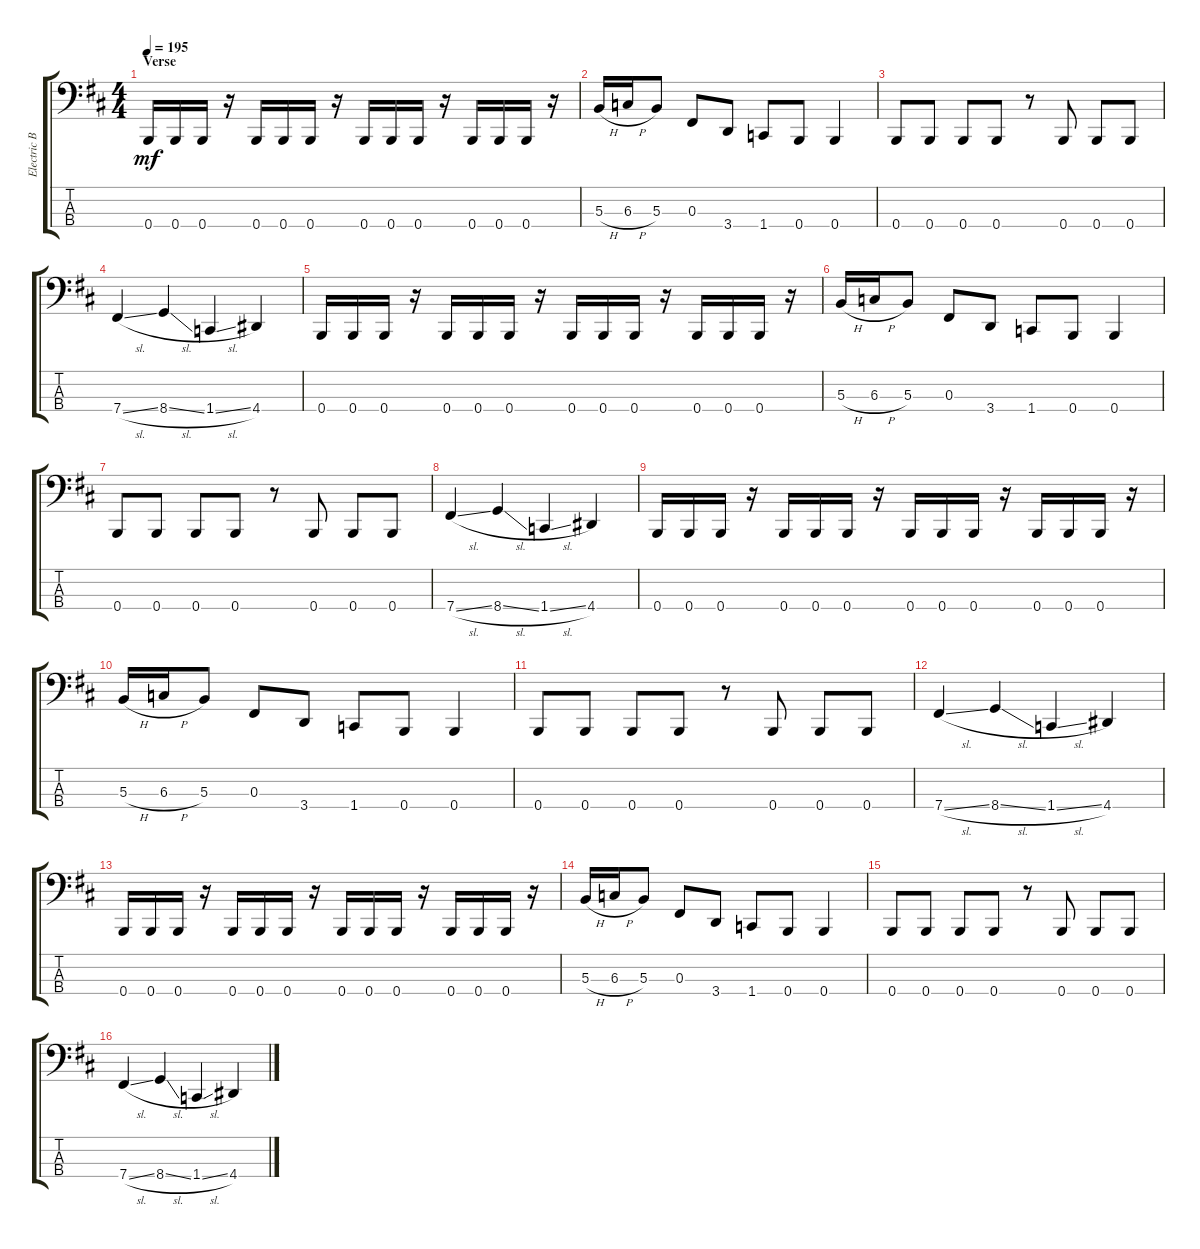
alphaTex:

\track ("Electric Bass" "Electric B") {instrument electricbassfinger}
\staff {score tabs}
\tuning (E2 B1 Gb1 B0) {hide}
\ts (4 4)
\section ("" "Verse")
\tempo 195
\clef f4
\ks bminor
0.4.16{dy mf} 0.4.16 0.4.16 r.16 0.4.16 0.4.16 0.4.16 r.16 0.4.16 0.4.16 0.4.16 r.16 0.4.16 0.4.16 0.4.16 r.16 |
5.3{h}.16 6.3{h}.16 5.3.8 0.3.8 3.4.8 1.4.8 0.4.8 0.4.4 |
0.4.8 0.4.8 0.4.8 0.4.8 r.8 0.4.8 0.4.8 0.4.8 |
7.4{sl}.4 8.4{sl}.4 1.4{sl}.4 4.4.4 |
0.4.16 0.4.16 0.4.16 r.16 0.4.16 0.4.16 0.4.16 r.16 0.4.16 0.4.16 0.4.16 r.16 0.4.16 0.4.16 0.4.16 r.16 |
5.3{h}.16 6.3{h}.16 5.3.8 0.3.8 3.4.8 1.4.8 0.4.8 0.4.4 |
0.4.8 0.4.8 0.4.8 0.4.8 r.8 0.4.8 0.4.8 0.4.8 |
7.4{sl}.4 8.4{sl}.4 1.4{sl}.4 4.4.4 |
0.4.16 0.4.16 0.4.16 r.16 0.4.16 0.4.16 0.4.16 r.16 0.4.16 0.4.16 0.4.16 r.16 0.4.16 0.4.16 0.4.16 r.16 |
5.3{h}.16 6.3{h}.16 5.3.8 0.3.8 3.4.8 1.4.8 0.4.8 0.4.4 |
0.4.8 0.4.8 0.4.8 0.4.8 r.8 0.4.8 0.4.8 0.4.8 |
7.4{sl}.4 8.4{sl}.4 1.4{sl}.4 4.4.4 |
0.4.16 0.4.16 0.4.16 r.16 0.4.16 0.4.16 0.4.16 r.16 0.4.16 0.4.16 0.4.16 r.16 0.4.16 0.4.16 0.4.16 r.16 |
5.3{h}.16 6.3{h}.16 5.3.8 0.3.8 3.4.8 1.4.8 0.4.8 0.4.4 |
0.4.8 0.4.8 0.4.8 0.4.8 r.8 0.4.8 0.4.8 0.4.8 |
7.4{sl}.4 8.4{sl}.4 1.4{sl}.4 4.4.4
